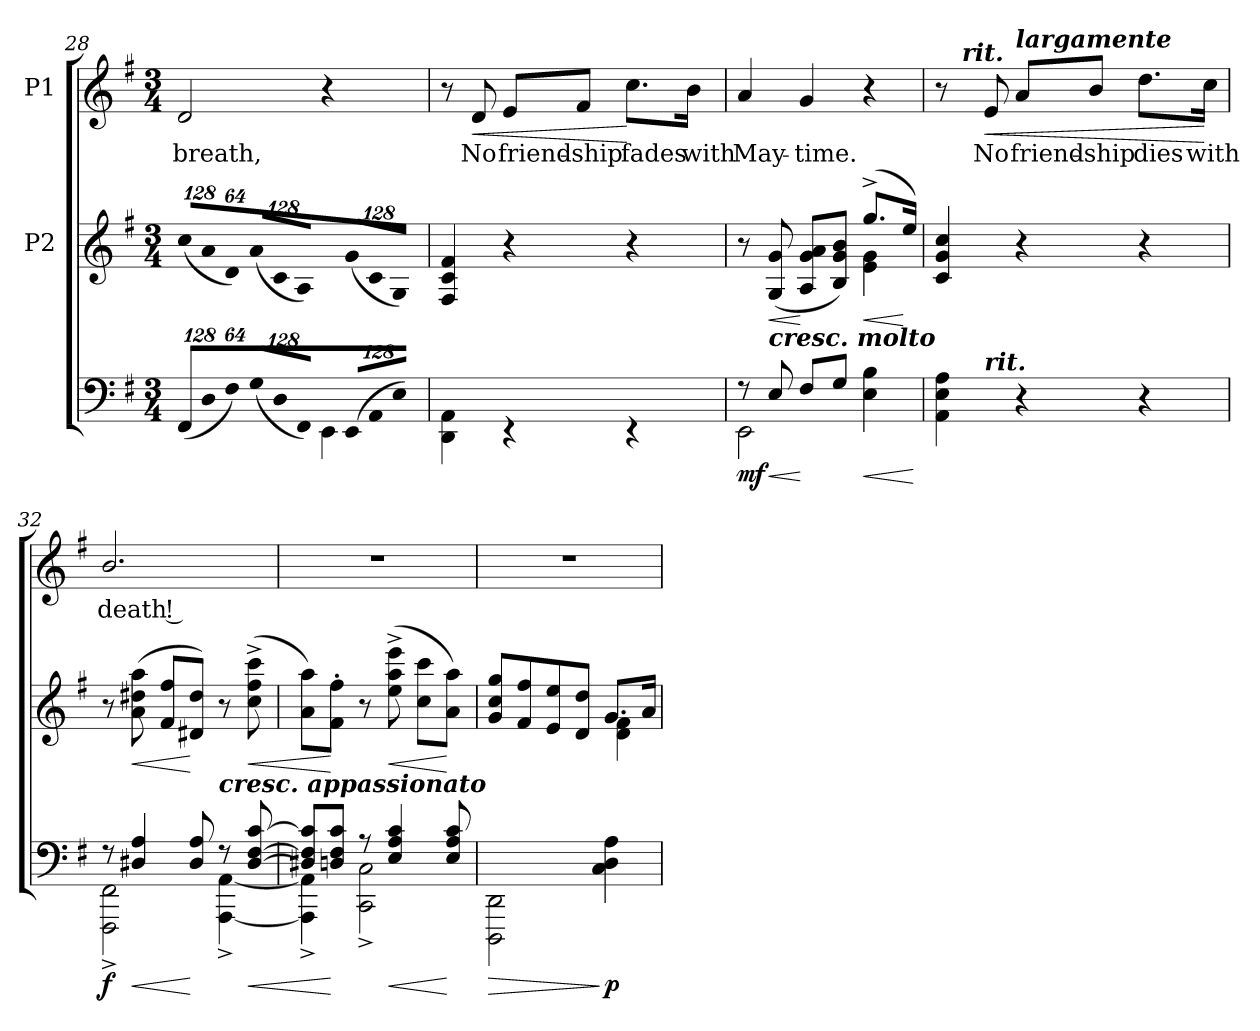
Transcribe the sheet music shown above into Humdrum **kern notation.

**kern	**dynam	**kern	**dynam	**kern	**text	**dynam
*part3	*part3	*part2	*part2	*part1	*part1	*part1
*staff3	*staff3	*staff2	*staff2	*staff1	*staff1	*staff1
*	*	*I"P2	*	*I"P1	*	*
!!LO:LB:g=z
*clefF4	*	*clefG2	*	*clefG2	*	*
*k[f#]	*	*k[f#]	*	*k[f#]	*	*
*e:	*	*e:	*	*e:	*	*
*M3/4	*	*M3/4	*	*M3/4	*	*
*Xbrackettup	*	*	*	*	*	*
=28	=28	=28	=28	=28	=28	=28
!LO:N:vis=8	!	!	!	!	!	!
*^	*	*	*	*	*	*
*	*	*	*Xbrackettup	*	*	*	*
!	!	!	!LO:N:vis=8	!	!	!	!
!	!	!	!	!	!	!LO:LY:b:color=#000000	!
(1024%85FF#i/L	2ryy	.	(1024%85cci/L	.	2di/	breath,	.
!LO:N:vis=8	!	!	!LO:N:vis=8	!	!	!	!
1024%85Di/	.	.	1024%85ai/	.	.	.	.
!LO:N:vis=8	!	!	!LO:N:vis=8	!	!	!	!
512%43F#i/J)	.	.	512%43di/J)	.	.	.	.
!LO:N:vis=8	!	!	!LO:N:vis=8	!	!	!	!
(1024%85Gi/L	.	.	(1024%85ai/L	.	.	.	.
!LO:N:vis=8	!	!	!LO:N:vis=8	!	!	!	!
1024%85Di/	.	.	1024%85ci/	.	.	.	.
!LO:N:vis=8	!	!	!LO:N:vis=8	!	!	!	!
512%43FF#i/J)	.	.	512%43Ai/J)	.	.	.	.
!LO:N:vis=8	!	!	!LO:N:vis=8	!	!	!	!
(1024%85EEi/L	4EEi\	.	(1024%85gi/L	.	4r	.	.
!LO:N:vis=8	!	!	!LO:N:vis=8	!	!	!	!
1024%85AAi/	.	.	1024%85ci/	.	.	.	.
!LO:N:vis=8	!	!	!LO:N:vis=8	!	!	!	!
512%43Ei/J)	.	.	512%43Gi/J)	.	.	.	.
=29	=29	=29	=29	=29	=29	=29	=29
!LO:N:vis=1	!	!	!	!	!	!	!
2.ryy	4DDi\ 4AAi	.	4F#i/ 4ci 4f#i	.	8r	.	.
!	!	!	!	!	!	!LO:LY:b:color=#000000	!LO:HP:b
.	.	.	.	.	8di/	No	<
!	!	!	!	!	!	!LO:LY:b:color=#000000	!
.	4r	.	4r	.	8ei/L	friend-	.
!	!	!	!	!	!	!LO:LY:b:color=#000000	!
.	.	.	.	.	8f#i/J	-ship	.
!	!	!	!	!	!	!LO:LY:b:color=#000000	!
.	4r	.	4r	.	8.cci\L	fades	[
!	!	!	!	!	!	!LO:LY:b:color=#000000	!
.	.	.	.	.	16bi\Jk	with	.
=30	=30	=30	=30	=30	=30	=30	=30
*	*	*	*^	*	*	*	*
!	!	!	!	!	!	!	!LO:LY:b:color=#000000	!
8r	2EEi\	mf	8r	2ryy	.	4ai/	May-	.
!LO:TX:a:Bi:t=cresc. molto	!	!	!	!	!	!	!	!
!	!	!LO:HP:b	!	!	!LO:HP:b	!	!	!
8Ei/	.	<	(8Gi/ 8gi	.	<	.	.	.
!	!	!	!	!	!	!	!LO:LY:b:color=#000000	!
8F#i/L	.	[	8Ai/ 8gi 8aiL	.	[	4gi/	-time.	.
8Gi/J	.	.	8Bi/ 8gi 8biJ)	.	.	.	.	.
!	!	!LO:HP:b	!	!	!LO:HP:b	!	!	!
4Ei\ 4Bi	4ryy	<	(8.gg^i/L	4ei\ 4gi	<	4r	.	.
.	.	.	16eei/Jk)	.	[	.	.	.
*v	*v	*	*	*	*	*	*	*
*	*	*v	*v	*	*	*	*
.	[	.	.	.	.	.
!!LO:LB:g=z
=31	=31	=31	=31	=31	=31	=31
*^	*	*	*	*^	*	*
4AAi\ 4Ei 4Ai	8ryy	.	4ci/ 4gi 4cci	.	8r	32ryy	.	.
.	.	.	.	.	.	64ryy	.	.
.	.	.	.	.	.	256.ryy	.	.
!	!	!	!	!	!	!LO:TX:a:Bi:t=rit.	!	!
.	.	.	.	.	.	2ryy	.	.
!	!LO:TX:a:Bi:t=rit.	!	!	!	!	!	!	!
!	!	!	!	!	!	!	!LO:LY:b:color=#000000	!LO:HP:b
.	2ryy	.	.	.	8ei/	.	No	<
!	!	!	!	!	!LO:TX:a:Bi:t=largamente	!	!	!
!	!	!	!	!	!	!	!LO:LY:b:color=#000000	!
4r	.	.	4r	.	8ai/L	.	friend-	.
!	!	!	!	!	!	!	!LO:LY:b:color=#000000	!
.	.	.	.	.	8bi/J	.	-ship	.
!	!	!	!	!	!	!	!LO:LY:b:color=#000000	!
4r	.	.	4r	.	8.ddi\L	.	dies	.
.	.	.	.	.	.	8ryy	.	.
.	8ryy	.	.	.	.	.	.	.
.	.	.	.	.	.	16ryy	.	.
!	!	!	!	!	!	!	!LO:LY:b:color=#000000	!
.	.	.	.	.	16cci\Jk	.	with	[
.	.	.	.	.	.	128ryy	.	.
.	.	.	.	.	.	512ryy	.	.
*	*	*	*	*	*v	*v	*	*
=32	=32	=32	=32	=32	=32	=32	=32
*	*	*	*	*	*^	*	*
!	!	!	!	!	!	!	!LO:LY:b:color=#000000	!
*	*	*	*	*	*v	*v	*	*
8r	2FFF#i\^ 2FF#i^	f	8r	.	2.bi/	death !	.
!	!	!LO:HP:b	!	!LO:HP:b	!	!	!
4D#Xi/ 4Ai	.	<	(8ai\ 8dd#Xi 8aai	<	.	.	.
.	.	.	8f#i/ 8ff#iL	.	.	.	.
8D#i/ 8Ai	.	[	8d#Xi/ 8dd#iJ)	[	.	.	.
!	!	!	!LO:TX:b:Bi:t=cresc. appassionato	!	!	!	!
8r	[4AAAi\^ [4AAi^	.	8r	.	.	.	.
!	!	!LO:HP:b	!	!LO:HP:b	!	!	!
[8D#i/ [8F#i [8ci	.	<	(8cci\^ 8ff#i^ 8ccci^	<	.	.	.
=33	=33	=33	=33	=33	=33	=33	=33
!	!	!	!	!	!LO:N:vis=1	!	!
8D#Xi/] 8F#i] 8ci]L	4AAAi\]^ 4AAi]^	.	8ai\ 8aaiL)	.	2.r	.	.
8Di/ 8F#i 8ciJ	.	[	8f#i\' 8ff#i'J	[	.	.	.
8r	2CCi\^ 2Ci^	.	8r	.	.	.	.
!	!	!LO:HP:b	!	!LO:HP:b	!	!	!
4Ei/ 4Ai 4ci	.	<	(8eei\^ 8aai^ 8eeei^	<	.	.	.
.	.	.	8cci\ 8ccciL	.	.	.	.
8Ei/ 8Ai 8ci	.	[	8ai\ 8aaiJ)	[	.	.	.
=34	=34	=34	=34	=34	=34	=34	=34
!LO:N:vis=1	!	!LO:HP:b	!	!	!LO:N:vis=1	!	!
*	*	*	*^	*	*	*	*
2.ryy	2DDDi\ 2DDi	>	8gi/ 8cci 8ggiL	2ryy	.	2.r	.	.
.	.	.	8f#i/ 8ff#i	.	.	.	.	.
.	.	.	8ei/ 8eei	.	.	.	.	.
.	.	.	8di/ 8ddiJ	.	.	.	.	.
.	4Ci\ 4Di 4Ai	] p	8.gi/L	4di\ 4f#i	.	.	.	.
.	.	.	16ai/Jk	.	.	.	.	.
*v	*v	*	*	*	*	*	*	*
*	*	*v	*v	*	*	*	*
=	=	=	=	=	=	=
*-	*-	*-	*-	*-	*-	*-
